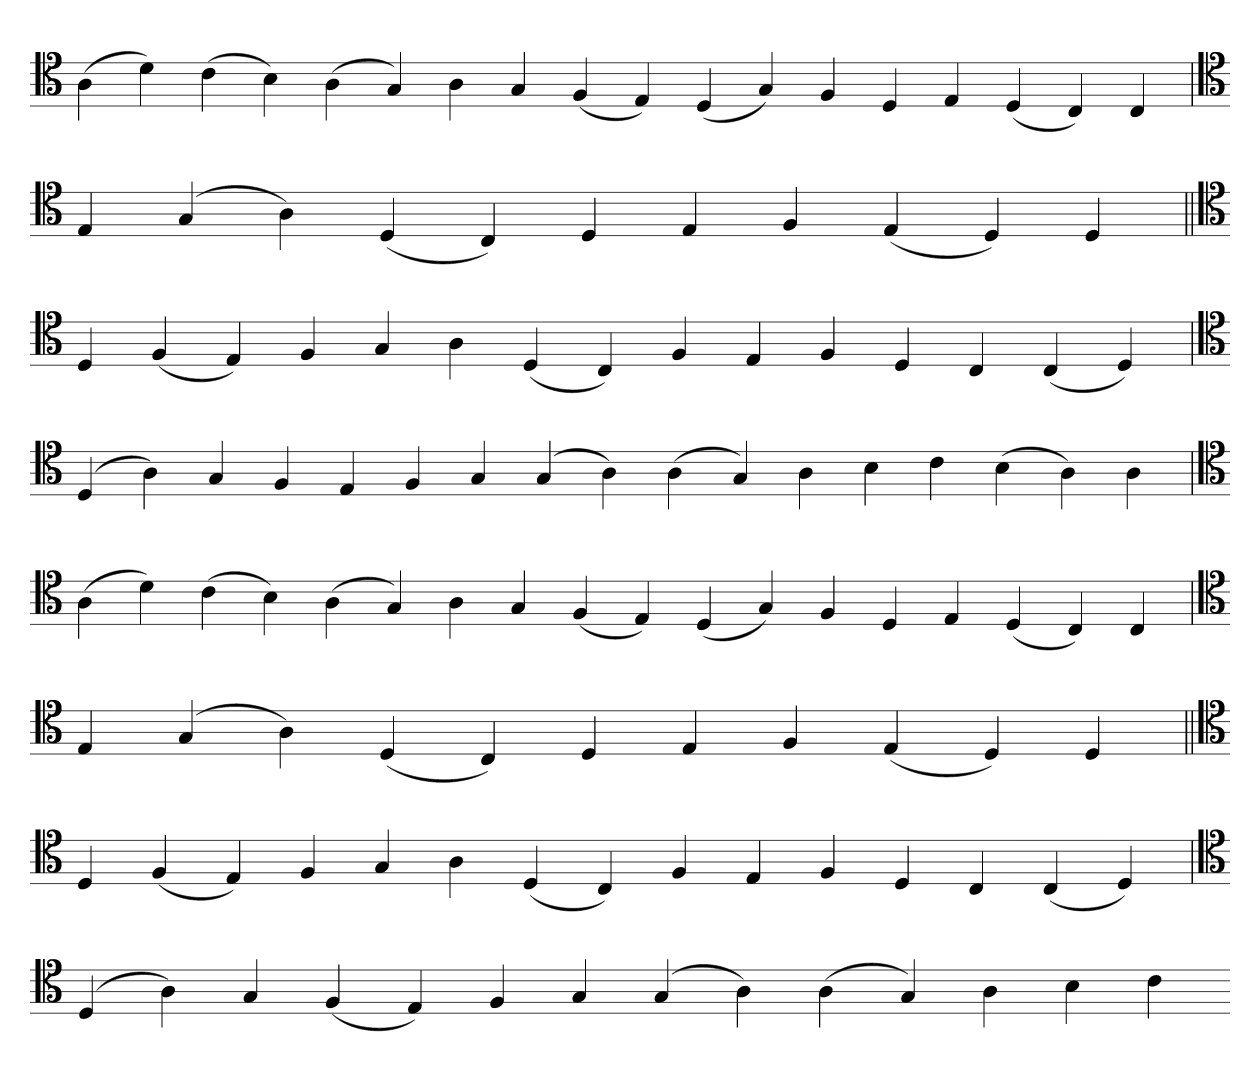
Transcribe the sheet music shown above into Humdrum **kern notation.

**kern
*part1
*staff1
*clefC4
=
(4A
4d)
(4c
4B)
(4A
4G)
4A
4G
(4F
4E)
(4D
4G)
4F
4D
4E
(4D
4C)
4C
='
*clefC4
4E
(4G
4A)
(4D
4C)
4D
4E
4F
(4E
4D)
4D
=||
*clefC4
4D
(4F
4E)
4F
4G
4A
(4D
4C)
4F
4E
4F
4D
4C
(4C
4D)
='
*clefC4
(4D
4A)
4G
4F
4E
4F
4G
(4G
4A)
(4A
4G)
4A
4B
4c
(4B
4A)
4A
=
*clefC4
(4A
4d)
(4c
4B)
(4A
4G)
4A
4G
(4F
4E)
(4D
4G)
4F
4D
4E
(4D
4C)
4C
='
*clefC4
4E
(4G
4A)
(4D
4C)
4D
4E
4F
(4E
4D)
4D
=||
*clefC4
4D
(4F
4E)
4F
4G
4A
(4D
4C)
4F
4E
4F
4D
4C
(4C
4D)
='
*clefC4
(4D
4A)
4G
(4F
4E)
4F
4G
(4G
4A)
(4A
4G)
4A
4B
4c
=-
*-
